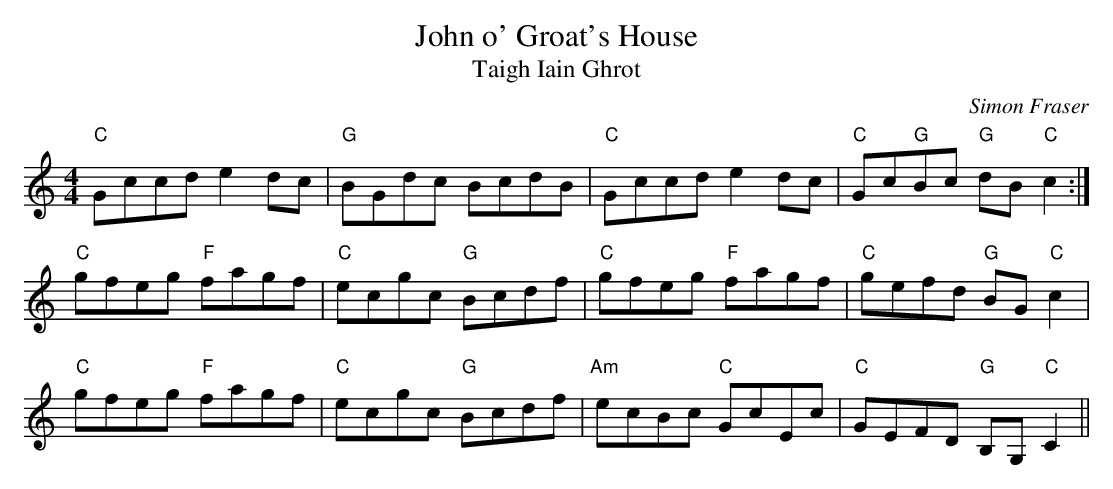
X:1
T:John o' Groat's House
T:Taigh Iain Ghrot
M:4/4
L:1/8
C:Simon Fraser
K:C
"C"Gccd e2 dc|"G"BGdc BcdB|"C"Gccd e2 dc|"C"Gc"G"Bc "G"dB "C"c2:|!
"C"gfeg "F"fagf|"C"ecgc "G"Bcdf|"C"gfeg "F"fagf|"C"gefd "G"BG "C"c2|!
"C"gfeg "F"fagf|"C"ecgc "G"Bcdf|"Am"ecBc "C"GcEc|"C"GEFD "G"B,G, "C"C2||
